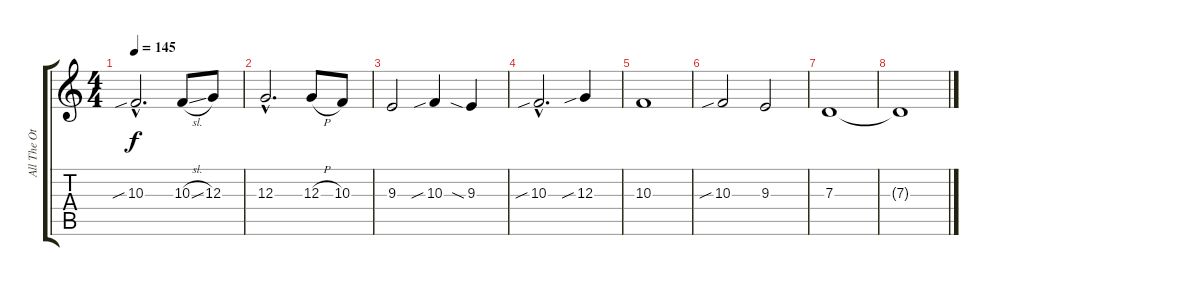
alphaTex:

\track ("All The Other Instruments" "All The Ot") {instrument flute}
\staff {score tabs}
\tuning (E4 B3 G3 D3 A2 E2) {hide}
\ts (4 4)
\tempo 145
\clef g2
\ks c
10.3{sib hac}.2{d dy f} 10.3{sl}.8 12.3.8 |
12.3{hac}.2{d} 12.3{h}.8 10.3.8 |
9.3.2 10.3{sib}.4 9.3{sia}.4 |
10.3{sib hac}.2{d} 12.3{sib}.4 |
10.3.1 |
10.3{sib}.2 9.3.2 |
7.3.1 |
7.3{t}.1
